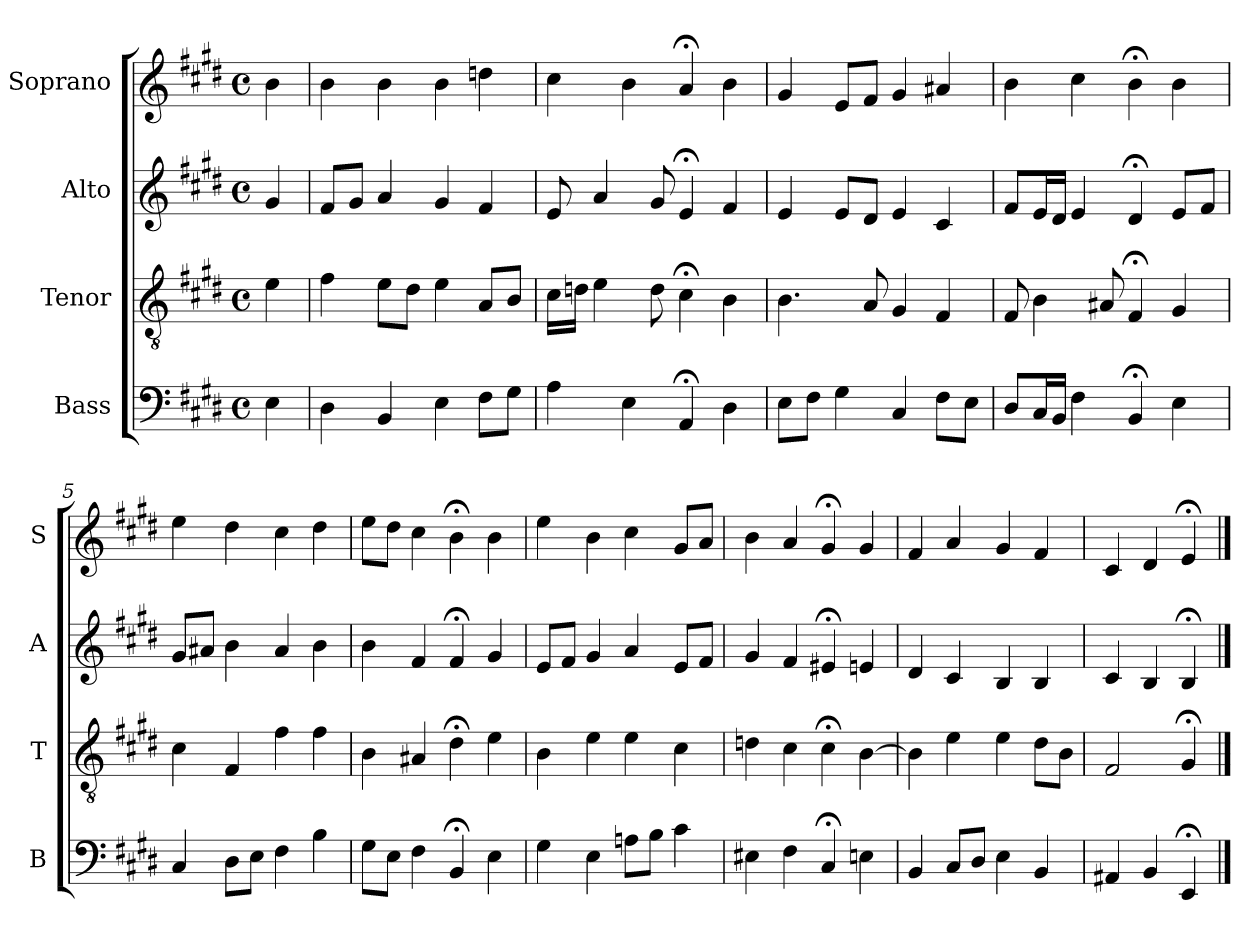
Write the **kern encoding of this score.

**kern	**kern	**kern	**kern
*part4	*part3	*part2	*part1
*staff4	*staff3	*staff2	*staff1
*I"Bass	*I"Tenor	*I"Alto	*I"Soprano
*I'B	*I'T	*I'A	*I'S
*clefF4	*clefGv2	*clefG2	*clefG2
*k[f#c#g#d#]	*k[f#c#g#d#]	*k[f#c#g#d#]	*k[f#c#g#d#]
*E:	*E:	*E:	*E:
*M4/4	*M4/4	*M4/4	*M4/4
*met(c)	*met(c)	*met(c)	*met(c)
*MM100	*MM100	*MM100	*MM100
=	=	=	=
4E	4e	4g#	4b
=1	=1	=1	=1
4D#	4f#	8f#L	4b
.	.	8g#J	.
4BB	8eL	4a	4b
.	8d#J	.	.
4E	4e	4g#	4b
8F#L	8AL	4f#	4ddn
8G#J	8BJ	.	.
=2	=2	=2	=2
4A	16c#LL	8e	4cc#
.	16dnJJ	.	.
.	4e	4a	.
4E	.	.	4b
.	8d	8g#	.
4AA;<	4c#;<	4e;<	4a;<
4D#	4B	4f#	4b
=3	=3	=3	=3
8EL	4.B	4e	4g#
8F#J	.	.	.
4G#	.	8eL	8eL
.	8A	8d#J	8f#J
4C#	4G#	4e	4g#
8F#L	4F#	4c#	4a#X
8EJ	.	.	.
=4	=4	=4	=4
8D#L	8F#	8f#L	4b
16C#L	4B	16eL	.
16BBJJ	.	16d#JJ	.
4F#	.	4e	4cc#
.	8A#X	.	.
4BB;<	4F#;<	4d#;<	4b;<
4E	4G#	8eL	4b
.	.	8f#J	.
=5	=5	=5	=5
4C#	4c#	8g#L	4ee
.	.	8a#XJ	.
8D#L	4F#	4b	4dd#
8EJ	.	.	.
4F#	4f#	4a#	4cc#
4B	4f#	4b	4dd#
=6	=6	=6	=6
8G#L	4B	4b	8eeL
8EJ	.	.	8dd#J
4F#	4A#X	4f#	4cc#
4BB;<	4d#;<	4f#;<	4b;<
4E	4e	4g#	4b
=7	=7	=7	=7
4G#	4B	8eL	4ee
.	.	8f#J	.
4E	4e	4g#	4b
8AnL	4e	4a	4cc#
8BJ	.	.	.
4c#	4c#	8eL	8g#L
.	.	8f#J	8aJ
=8	=8	=8	=8
4E#X	4dn	4g#	4b
4F#	4c#	4f#	4a
4C#;<	4c#;<	4e#X;<	4g#;<
4En	[4B	4en	4g#
=9	=9	=9	=9
4BB	4B]	4d#	4f#
8C#L	4e	4c#	4a
8D#J	.	.	.
4E	4e	4B	4g#
4BB	8d#L	4B	4f#
.	8BJ	.	.
=10	=10	=10	=10
4AA#X	2F#	4c#	4c#
4BB	.	4B	4d#
4EE;<	4G#;<	4B;<	4e;<
==	==	==	==
*-	*-	*-	*-
